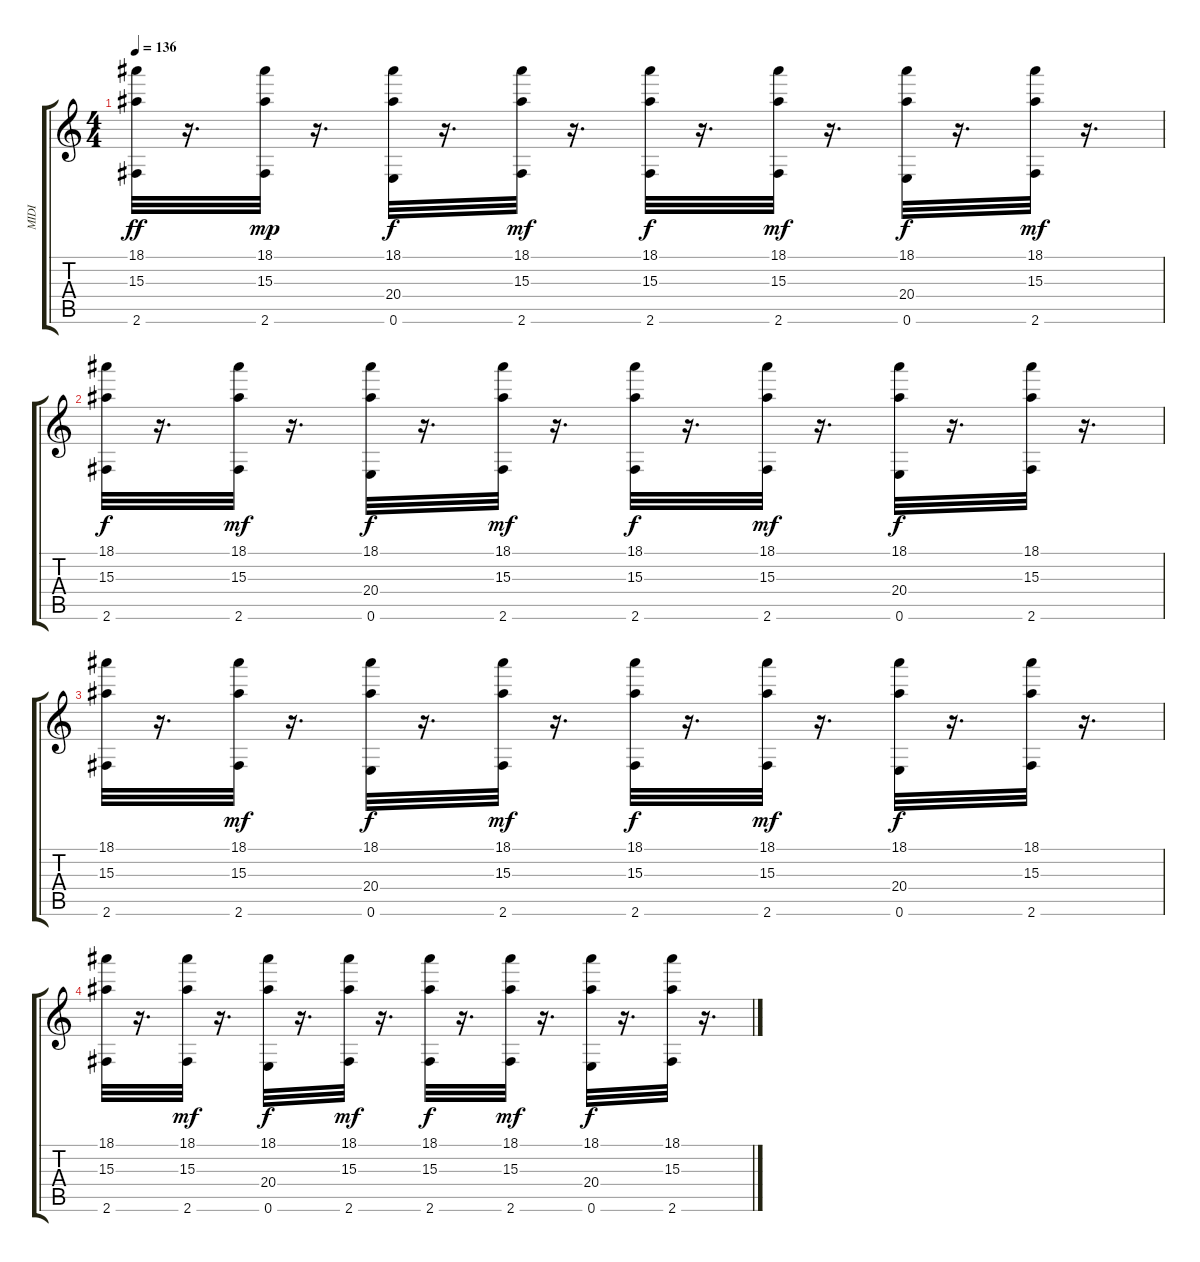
\track ("MIDI" "MIDI") {instrument acousticguitarnylon}
\staff {score tabs}
\tuning (E4 B3 G3 D3 A2 E2) {hide}
\ts (4 4)
\tempo 136
\clef g2
\ks c
(18.1 15.3 2.6).32{dy ff} r.16{d} (18.1 15.3 2.6).32{dy mp} r.16{d} (18.1 20.4 0.6).32{dy f} r.16{d} (18.1 15.3 2.6).32{dy mf} r.16{d} (18.1 15.3 2.6).32{dy f} r.16{d} (18.1 15.3 2.6).32{dy mf} r.16{d} (18.1 20.4 0.6).32{dy f} r.16{d} (18.1 15.3 2.6).32{dy mf} r.16{d} |
(18.1 15.3 2.6).32{dy f} r.16{d} (18.1 15.3 2.6).32{dy mf} r.16{d} (18.1 20.4 0.6).32{dy f} r.16{d} (18.1 15.3 2.6).32{dy mf} r.16{d} (18.1 15.3 2.6).32{dy f} r.16{d} (18.1 15.3 2.6).32{dy mf} r.16{d} (18.1 20.4 0.6).32{dy f} r.16{d} (18.1 15.3 2.6).32 r.16{d} |
(18.1 15.3 2.6).32 r.16{d} (18.1 15.3 2.6).32{dy mf} r.16{d} (18.1 20.4 0.6).32{dy f} r.16{d} (18.1 15.3 2.6).32{dy mf} r.16{d} (18.1 15.3 2.6).32{dy f} r.16{d} (18.1 15.3 2.6).32{dy mf} r.16{d} (18.1 20.4 0.6).32{dy f} r.16{d} (18.1 15.3 2.6).32 r.16{d} |
(18.1 15.3 2.6).32 r.16{d} (18.1 15.3 2.6).32{dy mf} r.16{d} (18.1 20.4 0.6).32{dy f} r.16{d} (18.1 15.3 2.6).32{dy mf} r.16{d} (18.1 15.3 2.6).32{dy f} r.16{d} (18.1 15.3 2.6).32{dy mf} r.16{d} (18.1 20.4 0.6).32{dy f} r.16{d} (18.1 15.3 2.6).32 r.16{d}
